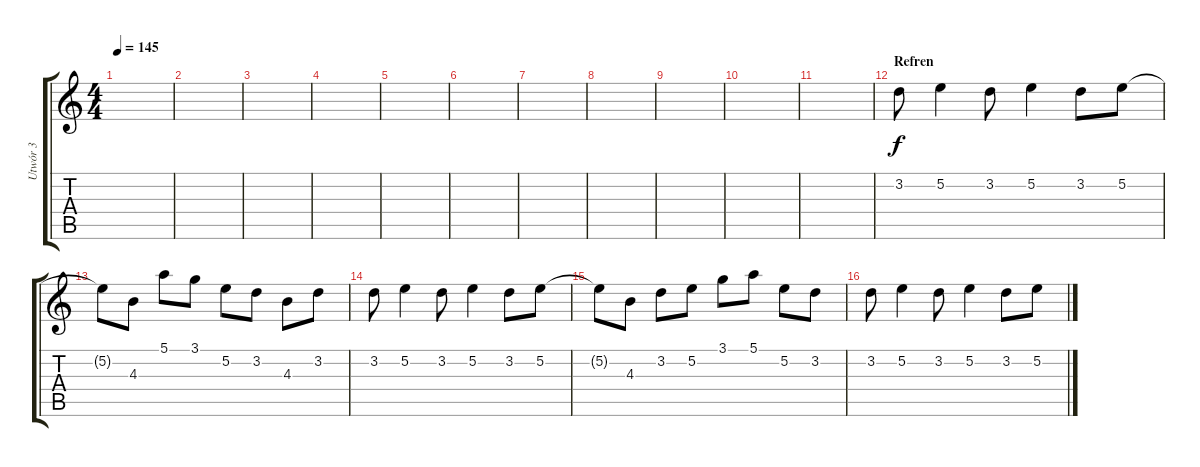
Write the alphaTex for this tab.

\track ("Utwór 3" "Utwór 3") {instrument electricguitarclean}
\staff {score tabs}
\tuning (E4 B3 G3 D3 A2 E2) {hide}
\ts (4 4)
\tempo 145
\clef g2
\ks c
|
|
|
|
|
|
|
|
|
|
|
\section ("" "Refren")
3.2.8 5.2.4 3.2.8 5.2.4 3.2.8 5.2.8 |
5.2{t}.8 4.3.8 5.1.8 3.1.8 5.2.8 3.2.8 4.3.8 3.2.8 |
3.2.8 5.2.4 3.2.8 5.2.4 3.2.8 5.2.8 |
5.2{t}.8 4.3.8 3.2.8 5.2.8 3.1.8 5.1.8 5.2.8 3.2.8 |
3.2.8 5.2.4 3.2.8 5.2.4 3.2.8 5.2.8
